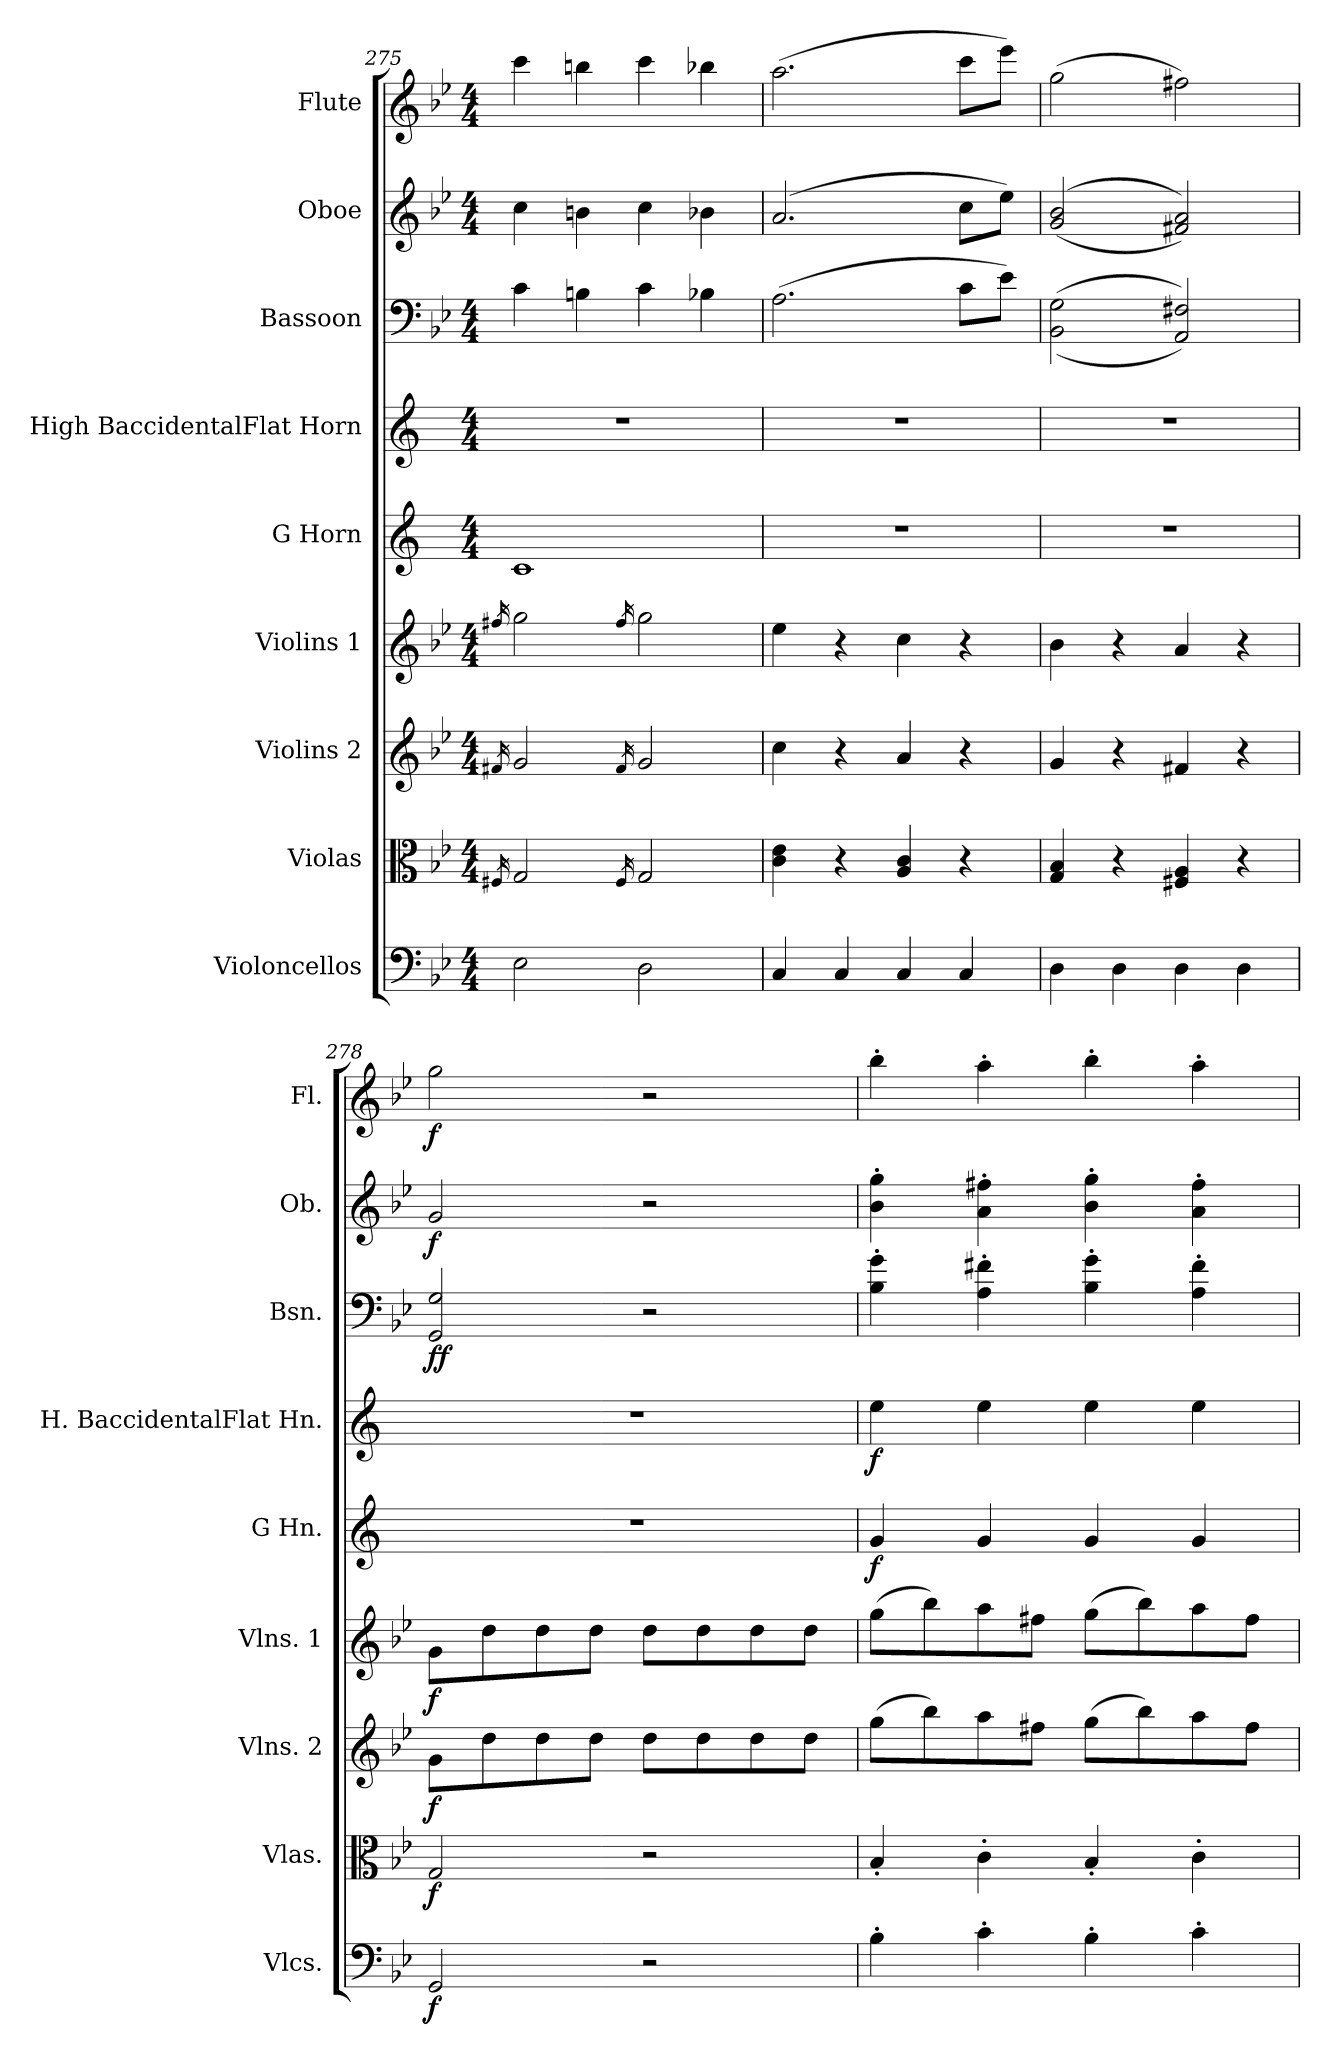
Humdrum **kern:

**kern	**dynam	**kern	**dynam	**kern	**dynam	**kern	**dynam	**kern	**dynam	**kern	**dynam	**kern	**dynam	**kern	**dynam	**kern	**dynam
*part9	*part9	*part8	*part8	*part7	*part7	*part6	*part6	*part5	*part5	*part4	*part4	*part3	*part3	*part2	*part2	*part1	*part1
*staff9	*staff9	*staff8	*staff8	*staff7	*staff7	*staff6	*staff6	*staff5	*staff5	*staff4	*staff4	*staff3	*staff3	*staff2	*staff2	*staff1	*staff1
*I"Violoncellos	*	*I"Violas	*	*I"Violins 2	*	*I"Violins 1	*	*I"G Horn	*	*I"High BaccidentalFlat Horn	*	*I"Bassoon	*	*I"Oboe	*	*I"Flute	*
*I'Vlcs.	*	*I'Vlas.	*	*I'Vlns. 2	*	*I'Vlns. 1	*	*I'G Hn.	*	*I'H. BaccidentalFlat Hn.	*	*I'Bsn.	*	*I'Ob.	*	*I'Fl.	*
*clefF4	*	*clefC3	*	*clefG2	*	*clefG2	*	*clefG2	*	*clefG2	*	*clefF4	*	*clefG2	*	*clefG2	*
*	*	*	*	*	*	*	*	*ITrd3c5	*	*ITrd1c2	*	*	*	*	*	*	*
*k[b-e-]	*	*k[b-e-]	*	*k[b-e-]	*	*k[b-e-]	*	*k[f#]	*	*k[b-e-]	*	*k[b-e-]	*	*k[b-e-]	*	*k[b-e-]	*
*M4/4	*	*M4/4	*	*M4/4	*	*M4/4	*	*M4/4	*	*M4/4	*	*M4/4	*	*M4/4	*	*M4/4	*
=275	=275	=275	=275	=275	=275	=275	=275	=275	=275	=275	=275	=275	=275	=275	=275	=275	=275
.	.	16qF#X/	.	16qf#X/	.	16qff#X/	.	.	.	.	.	.	.	.	.	.	.
2E-\	.	2G/	.	2g/	.	2gg\	.	1G	.	1r	.	4c\	.	4cc\	.	4ccc\	.
.	.	.	.	.	.	.	.	.	.	.	.	4Bn\	.	4bn\	.	4bbn\	.
.	.	16qF#/	.	16qf#/	.	16qff#/	.	.	.	.	.	.	.	.	.	.	.
2D\	.	2G/	.	2g/	.	2gg\	.	.	.	.	.	4c\	.	4cc\	.	4ccc\	.
.	.	.	.	.	.	.	.	.	.	.	.	4B-X\	.	4b-X\	.	4bb-X\	.
=276	=276	=276	=276	=276	=276	=276	=276	=276	=276	=276	=276	=276	=276	=276	=276	=276	=276
4C/	.	4c\ 4e-\	.	4cc\	.	4ee-\	.	1r	.	1r	.	(2.A\	.	(2.a/	.	(2.aa\	.
4C/	.	4r	.	4r	.	4r	.	.	.	.	.	.	.	.	.	.	.
4C/	.	4A/ 4c/	.	4a/	.	4cc\	.	.	.	.	.	.	.	.	.	.	.
4C/	.	4r	.	4r	.	4r	.	.	.	.	.	8c\L	.	8cc\L	.	8ccc\L	.
.	.	.	.	.	.	.	.	.	.	.	.	8e-\J)	.	8ee-\J)	.	8eee-\J)	.
=277	=277	=277	=277	=277	=277	=277	=277	=277	=277	=277	=277	=277	=277	=277	=277	=277	=277
4D\	.	4G/ 4B-/	.	4g/	.	4b-\	.	1r	.	1r	.	((2BB-\ 2G\	.	((>2g/ 2b-/	.	(2gg\	.
4D\	.	4r	.	4r	.	4r	.	.	.	.	.	.	.	.	.	.	.
4D\	.	4F#X/ 4A/	.	4f#X/	.	4a/	.	.	.	.	.	2AA/ 2F#X/))	.	2f#X/ 2a/))	.	2ff#X\)	.
4D\	.	4r	.	4r	.	4r	.	.	.	.	.	.	.	.	.	.	.
!!LO:PB:g=z
=278	=278	=278	=278	=278	=278	=278	=278	=278	=278	=278	=278	=278	=278	=278	=278	=278	=278
!	!LO:DY:b	!	!LO:DY:b	!	!LO:DY:b	!	!LO:DY:b	!	!	!	!	!	!LO:DY:b	!	!	!	!
!	!	!	!	!	!	!	!	!	!	!	!	!	!LO:DY:n=1:b	!	!LO:DY:b	!	!LO:DY:b
2GG/	f	2G/	f	8g\L	f	8g\L	f	1r	.	1r	.	2GG/ 2G/	f f	2g/	f	2gg\	f
.	.	.	.	8dd\	.	8dd\	.	.	.	.	.	.	.	.	.	.	.
.	.	.	.	8dd\	.	8dd\	.	.	.	.	.	.	.	.	.	.	.
.	.	.	.	8dd\J	.	8dd\J	.	.	.	.	.	.	.	.	.	.	.
2r	.	2r	.	8dd\L	.	8dd\L	.	.	.	.	.	2r	.	2r	.	2r	.
.	.	.	.	8dd\	.	8dd\	.	.	.	.	.	.	.	.	.	.	.
.	.	.	.	8dd\	.	8dd\	.	.	.	.	.	.	.	.	.	.	.
.	.	.	.	8dd\J	.	8dd\J	.	.	.	.	.	.	.	.	.	.	.
=279	=279	=279	=279	=279	=279	=279	=279	=279	=279	=279	=279	=279	=279	=279	=279	=279	=279
!	!	!	!	!	!	!	!	!	!LO:DY:b	!	!LO:DY:b	!	!	!	!	!	!
4B-'\	.	4B-'/	.	(8gg\L	.	(8gg\L	.	4d/	f	4dd\	f	4B-\' 4g\'	.	4b-\' 4gg\'	.	4bb-'\	.
.	.	.	.	8bb-\)	.	8bb-\)	.	.	.	.	.	.	.	.	.	.	.
4c'\	.	4c'\	.	8aa\	.	8aa\	.	4d/	.	4dd\	.	4A\' 4f#X\'	.	4a\' 4ff#X\'	.	4aa'\	.
.	.	.	.	8ff#X\J	.	8ff#X\J	.	.	.	.	.	.	.	.	.	.	.
4B-'\	.	4B-'/	.	(8gg\L	.	(8gg\L	.	4d/	.	4dd\	.	4B-\' 4g\'	.	4b-\' 4gg\'	.	4bb-'\	.
.	.	.	.	8bb-\)	.	8bb-\)	.	.	.	.	.	.	.	.	.	.	.
4c'\	.	4c'\	.	8aa\	.	8aa\	.	4d/	.	4dd\	.	4A\' 4f#\'	.	4a\' 4ff#\'	.	4aa'\	.
.	.	.	.	8ff#\J	.	8ff#\J	.	.	.	.	.	.	.	.	.	.	.
=	=	=	=	=	=	=	=	=	=	=	=	=	=	=	=	=	=
*-	*-	*-	*-	*-	*-	*-	*-	*-	*-	*-	*-	*-	*-	*-	*-	*-	*-
